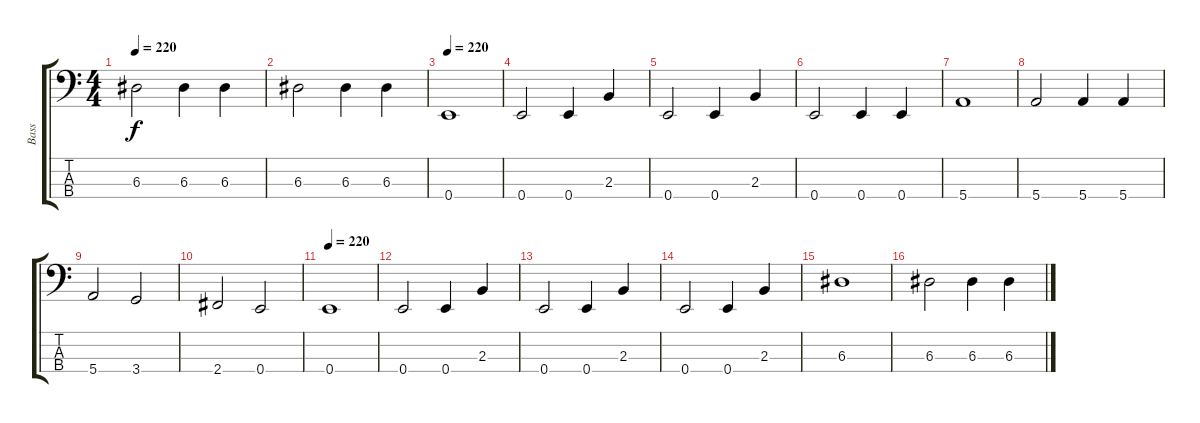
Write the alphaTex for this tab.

\track ("Bass" "Bass") {instrument electricbassfinger}
\staff {score tabs}
\tuning (G2 D2 A1 E1) {hide}
\ts (4 4)
\tempo 220
\clef f4
\ks c
6.3.2{dy f} 6.3.4 6.3.4 |
6.3.2 6.3.4 6.3.4 |
\tempo 250
\tempo 220
0.4.1 |
0.4.2 0.4.4 2.3.4 |
0.4.2 0.4.4 2.3.4 |
0.4.2 0.4.4 0.4.4 |
5.4.1 |
5.4.2 5.4.4 5.4.4 |
5.4.2 3.4.2 |
2.4.2 0.4.2 |
\tempo 250
\tempo 220
0.4.1 |
0.4.2 0.4.4 2.3.4 |
0.4.2 0.4.4 2.3.4 |
0.4.2 0.4.4 2.3.4 |
6.3.1 |
6.3.2 6.3.4 6.3.4
